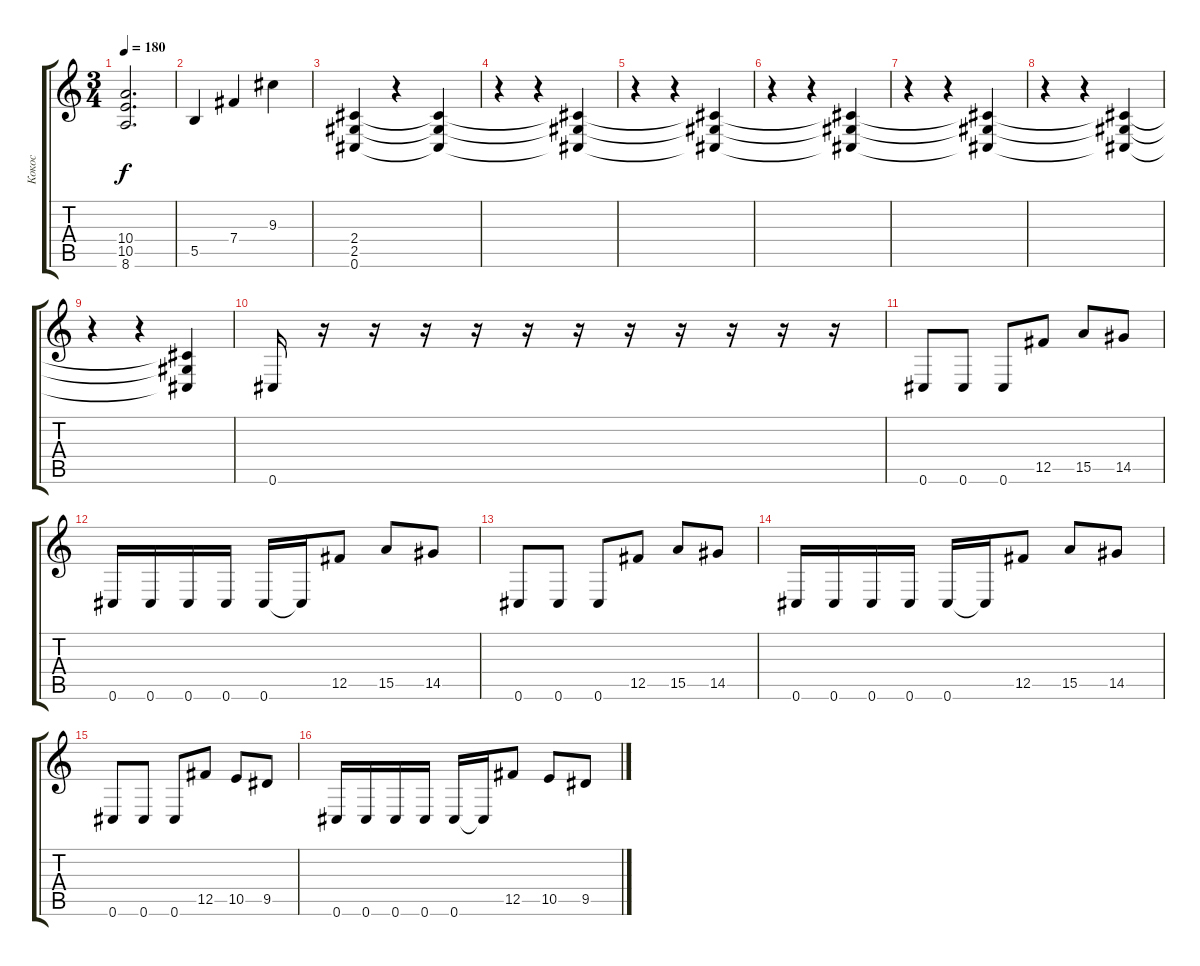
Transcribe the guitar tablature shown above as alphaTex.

\track ("Кокос" "Кокос") {instrument distortionguitar}
\staff {score tabs}
\tuning (Db4 Ab3 E3 B2 Gb2 Db2) {hide}
\ts (3 4)
\tempo 180
\clef g2
\ks c
(10.4{t} 10.5{t} 8.6{t}).2{d dy f} |
5.5.4 7.4.4 9.3.4 |
(2.4 2.5 0.6).4 r.4 (2.4{t} 2.5{t} 0.6{t}).4 |
r.4 r.4 (2.4{t} 2.5{t} 0.6{t}).4 |
r.4 r.4 (2.4{t} 2.5{t} 0.6{t}).4 |
r.4 r.4 (2.4{t} 2.5{t} 0.6{t}).4 |
r.4 r.4 (2.4{t} 2.5{t} 0.6{t}).4 |
r.4 r.4 (2.4{t} 2.5{t} 0.6{t}).4 |
r.4 r.4 (2.4{t} 2.5{t} 0.6{t}).4 |
0.6.16 r.16 r.16 r.16 r.16 r.16 r.16 r.16 r.16 r.16 r.16 r.16 |
0.6.8 0.6.8 0.6.8 12.5.8 15.5.8 14.5.8 |
0.6.16 0.6.16 0.6.16 0.6.16 0.6.16 0.6{t}.16 12.5.8 15.5.8 14.5.8 |
0.6.8 0.6.8 0.6.8 12.5.8 15.5.8 14.5.8 |
0.6.16 0.6.16 0.6.16 0.6.16 0.6.16 0.6{t}.16 12.5.8 15.5.8 14.5.8 |
0.6.8 0.6.8 0.6.8 12.5.8 10.5.8 9.5.8 |
0.6.16 0.6.16 0.6.16 0.6.16 0.6.16 0.6{t}.16 12.5.8 10.5.8 9.5.8
